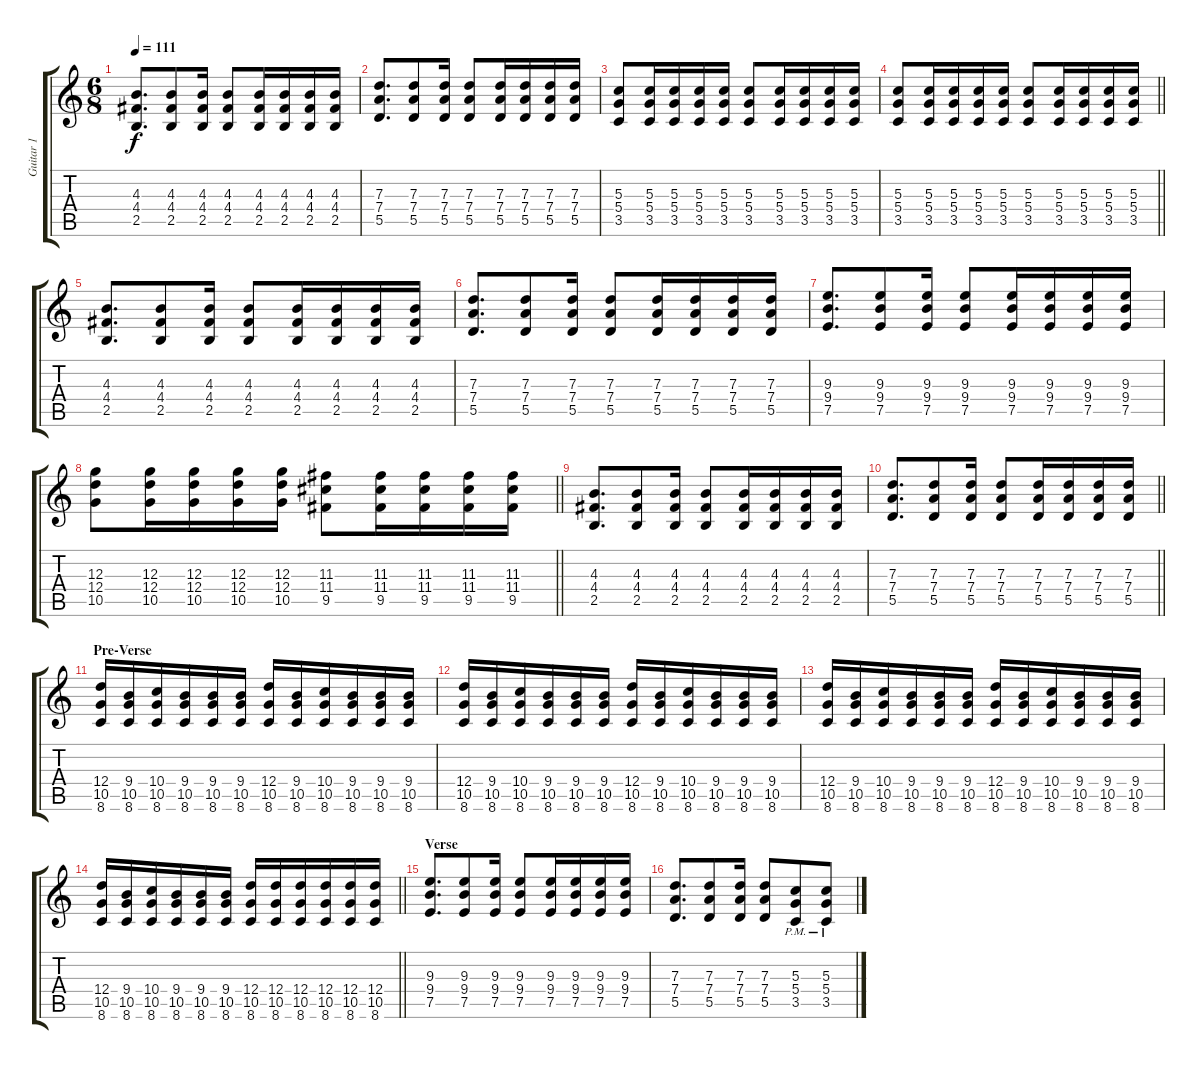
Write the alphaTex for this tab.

\track ("Guitar 1" "Guitar 1") {instrument electricguitarjazz}
\staff {score tabs}
\tuning (E4 B3 G3 D3 A2 E2) {hide}
\ts (6 8)
\tempo 111
\clef g2
\ks c
(4.3 4.4 2.5).8{d dy f} (4.3 4.4 2.5).8 (4.3 4.4 2.5).16 (4.3 4.4 2.5).8 (4.3 4.4 2.5).16 (4.3 4.4 2.5).16 (4.3 4.4 2.5).16 (4.3 4.4 2.5).16 |
(7.3 7.4 5.5).8{d} (7.3 7.4 5.5).8 (7.3 7.4 5.5).16 (7.3 7.4 5.5).8 (7.3 7.4 5.5).16 (7.3 7.4 5.5).16 (7.3 7.4 5.5).16 (7.3 7.4 5.5).16 |
(5.3 5.4 3.5).8 (5.3 5.4 3.5).16 (5.3 5.4 3.5).16 (5.3 5.4 3.5).16 (5.3 5.4 3.5).16 (5.3 5.4 3.5).8 (5.3 5.4 3.5).16 (5.3 5.4 3.5).16 (5.3 5.4 3.5).16 (5.3 5.4 3.5).16 |
\barLineRight lightlight
(5.3 5.4 3.5).8 (5.3 5.4 3.5).16 (5.3 5.4 3.5).16 (5.3 5.4 3.5).16 (5.3 5.4 3.5).16 (5.3 5.4 3.5).8 (5.3 5.4 3.5).16 (5.3 5.4 3.5).16 (5.3 5.4 3.5).16 (5.3 5.4 3.5).16 |
(4.3 4.4 2.5).8{d} (4.3 4.4 2.5).8 (4.3 4.4 2.5).16 (4.3 4.4 2.5).8 (4.3 4.4 2.5).16 (4.3 4.4 2.5).16 (4.3 4.4 2.5).16 (4.3 4.4 2.5).16 |
(7.3 7.4 5.5).8{d} (7.3 7.4 5.5).8 (7.3 7.4 5.5).16 (7.3 7.4 5.5).8 (7.3 7.4 5.5).16 (7.3 7.4 5.5).16 (7.3 7.4 5.5).16 (7.3 7.4 5.5).16 |
(9.3 9.4 7.5).8{d} (9.3 9.4 7.5).8 (9.3 9.4 7.5).16 (9.3 9.4 7.5).8 (9.3 9.4 7.5).16 (9.3 9.4 7.5).16 (9.3 9.4 7.5).16 (9.3 9.4 7.5).16 |
\barLineRight lightlight
(12.3 12.4 10.5).8 (12.3 12.4 10.5).16 (12.3 12.4 10.5).16 (12.3 12.4 10.5).16 (12.3 12.4 10.5).16 (11.3 11.4 9.5).8 (11.3 11.4 9.5).16 (11.3 11.4 9.5).16 (11.3 11.4 9.5).16 (11.3 11.4 9.5).16 |
(4.3 4.4 2.5).8{d} (4.3 4.4 2.5).8 (4.3 4.4 2.5).16 (4.3 4.4 2.5).8 (4.3 4.4 2.5).16 (4.3 4.4 2.5).16 (4.3 4.4 2.5).16 (4.3 4.4 2.5).16 |
\barLineRight lightlight
(7.3 7.4 5.5).8{d} (7.3 7.4 5.5).8 (7.3 7.4 5.5).16 (7.3 7.4 5.5).8 (7.3 7.4 5.5).16 (7.3 7.4 5.5).16 (7.3 7.4 5.5).16 (7.3 7.4 5.5).16 |
\section ("" "Pre-Verse")
(12.4 10.5 8.6).16{instrument electricguitarjazz} (9.4 10.5 8.6).16 (10.4 10.5 8.6).16 (9.4 10.5 8.6).16 (9.4 10.5 8.6).16 (9.4 10.5 8.6).16 (12.4 10.5 8.6).16 (9.4 10.5 8.6).16 (10.4 10.5 8.6).16 (9.4 10.5 8.6).16 (9.4 10.5 8.6).16 (9.4 10.5 8.6).16 |
(12.4 10.5 8.6).16 (9.4 10.5 8.6).16 (10.4 10.5 8.6).16 (9.4 10.5 8.6).16 (9.4 10.5 8.6).16 (9.4 10.5 8.6).16 (12.4 10.5 8.6).16 (9.4 10.5 8.6).16 (10.4 10.5 8.6).16 (9.4 10.5 8.6).16 (9.4 10.5 8.6).16 (9.4 10.5 8.6).16 |
(12.4 10.5 8.6).16 (9.4 10.5 8.6).16 (10.4 10.5 8.6).16 (9.4 10.5 8.6).16 (9.4 10.5 8.6).16 (9.4 10.5 8.6).16 (12.4 10.5 8.6).16 (9.4 10.5 8.6).16 (10.4 10.5 8.6).16 (9.4 10.5 8.6).16 (9.4 10.5 8.6).16 (9.4 10.5 8.6).16 |
\barLineRight lightlight
(12.4 10.5 8.6).16 (9.4 10.5 8.6).16 (10.4 10.5 8.6).16 (9.4 10.5 8.6).16 (9.4 10.5 8.6).16 (9.4 10.5 8.6).16 (12.4 10.5 8.6).16 (12.4 10.5 8.6).16 (12.4 10.5 8.6).16 (12.4 10.5 8.6).16 (12.4 10.5 8.6).16 (12.4 10.5 8.6).16 |
\section ("" "Verse")
(9.3 9.4 7.5).8{d instrument overdrivenguitar} (9.3 9.4 7.5).8 (9.3 9.4 7.5).16 (9.3 9.4 7.5).8 (9.3 9.4 7.5).16 (9.3 9.4 7.5).16 (9.3 9.4 7.5).16 (9.3 9.4 7.5).16 |
(7.3 7.4 5.5).8{d} (7.3 7.4 5.5).8 (7.3 7.4 5.5).16 (7.3 7.4 5.5).8 (5.3{pm} 5.4{pm} 3.5{pm}).8 (5.3{pm} 5.4{pm} 3.5{pm}).8
